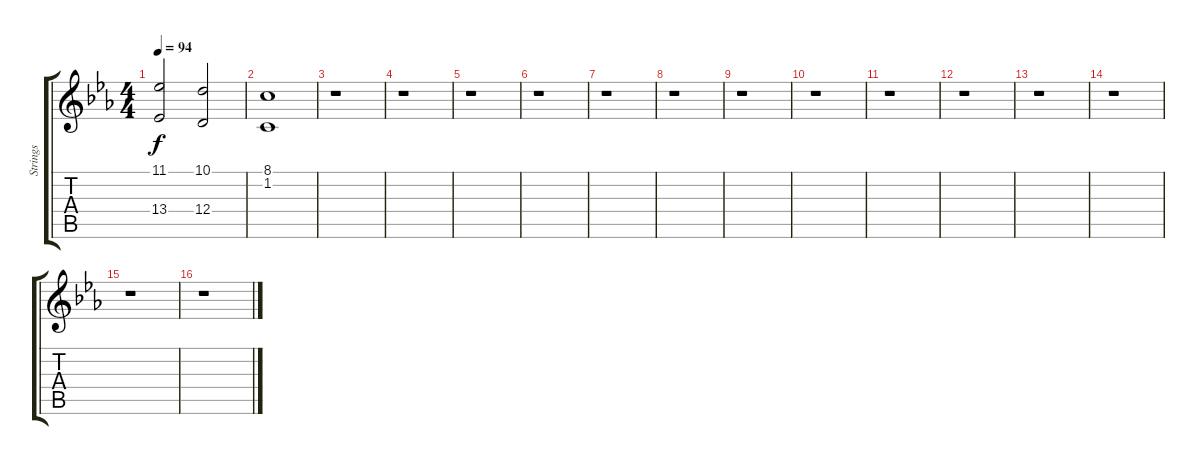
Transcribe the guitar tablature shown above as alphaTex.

\track ("Strings" "Strings") {instrument stringensemble1}
\staff {score tabs}
\tuning (E4 B3 G3 D3 A2 E2) {hide}
\ts (4 4)
\tempo 94
\clef g2
\ks eb
(11.1 13.4).2{dy f} (10.1 12.4).2 |
(8.1 1.2).1 |
r.1 |
r.1 |
r.1 |
r.1 |
r.1 |
r.1 |
r.1 |
r.1 |
r.1 |
r.1 |
r.1 |
r.1 |
r.1 |
r.1
